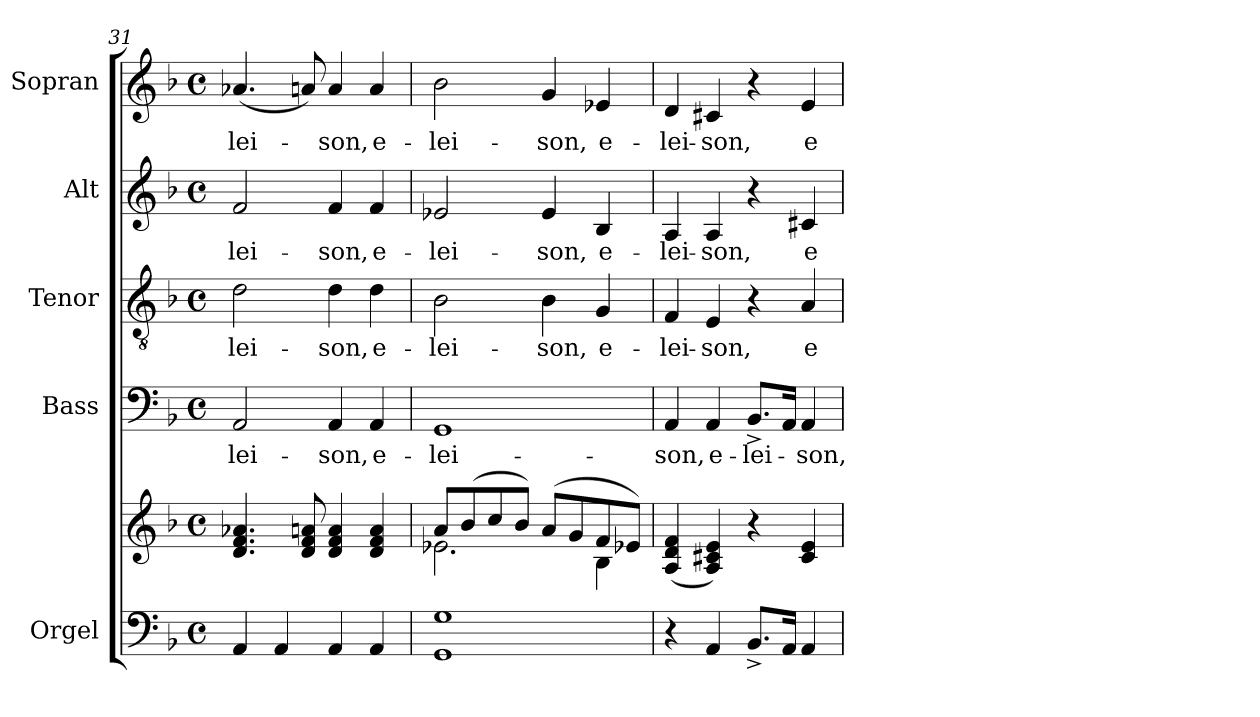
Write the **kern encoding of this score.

**kern	**kern	**kern	**text	**kern	**text	**kern	**text	**kern	**text
*part5	*part5	*part4	*part4	*part3	*part3	*part2	*part2	*part1	*part1
*staff6	*staff5	*staff4	*staff4	*staff3	*staff3	*staff2	*staff2	*staff1	*staff1
*I"Orgel	*	*I"Bass	*	*I"Tenor	*	*I"Alt	*	*I"Sopran	*
*I'Org.	*	*I'B.	*	*I'T.	*	*I'A.	*	*I'S.	*
*clefF4	*clefG2	*clefF4	*	*clefGv2	*	*clefG2	*	*clefG2	*
*k[b-]	*k[b-]	*k[b-]	*	*k[b-]	*	*k[b-]	*	*k[b-]	*
*F:	*F:	*F:	*	*F:	*	*F:	*	*F:	*
*M4/4	*M4/4	*M4/4	*	*M4/4	*	*M4/4	*	*M4/4	*
*met(c)	*met(c)	*met(c)	*	*met(c)	*	*met(c)	*	*met(c)	*
=31	=31	=31	=31	=31	=31	=31	=31	=31	=31
!	!	!	!LO:LY:b	!	!LO:LY:b	!	!LO:LY:b	!	!LO:LY:b
4AA/	4.d/ 4.f/ 4.a-X/	2AA/	-lei-	2d\	-lei-	2f/	-lei-	(<4.a-X/	-lei-
4AA/	.	.	.	.	.	.	.	.	.
.	8d/ 8f/ 8an/	.	.	.	.	.	.	8an/)	.
!	!	!	!LO:LY:b	!	!LO:LY:b	!	!LO:LY:b	!	!LO:LY:b
4AA/	4d/ 4f/ 4a/	4AA/	-son,	4d\	-son,	4f/	-son,	4a/	-son,
!	!	!	!LO:LY:b	!	!LO:LY:b	!	!LO:LY:b	!	!LO:LY:b
4AA/	4d/ 4f/ 4a/	4AA/	e-	4d\	e-	4f/	e-	4a/	e-
=32	=32	=32	=32	=32	=32	=32	=32	=32	=32
*	*^	*	*	*	*	*	*	*	*
!	!	!	!	!LO:LY:b	!	!LO:LY:b	!	!LO:LY:b	!	!LO:LY:b
1GG 1G	8a/L	2.e-X\	1GG	-lei-	2B-\	-lei-	2e-X/	-lei-	2b-\	-lei-
.	(>8b-/	.	.	.	.	.	.	.	.	.
.	8cc/	.	.	.	.	.	.	.	.	.
.	8b-/J)	.	.	.	.	.	.	.	.	.
!	!	!	!	!	!	!LO:LY:b	!	!LO:LY:b	!	!LO:LY:b
.	(>8a/L	.	.	.	4B-\	-son,	4e-/	-son,	4g/	-son,
.	8g/	.	.	.	.	.	.	.	.	.
!	!	!	!	!	!	!LO:LY:b	!	!LO:LY:b	!	!LO:LY:b
.	8f/	4B-\	.	.	4G/	e-	4B-/	e-	4e-X/	e-
.	8e-X/J)	.	.	.	.	.	.	.	.	.
*	*v	*v	*	*	*	*	*	*	*	*
=33	=33	=33	=33	=33	=33	=33	=33	=33	=33
!	!	!	!LO:LY:b	!	!LO:LY:b	!	!LO:LY:b	!	!LO:LY:b
4r	(<4A/ 4d/ 4f/	4AA/	-son,	4F/	-lei-	4A/	-lei-	4d/	-lei-
!	!	!	!LO:LY:b	!	!LO:LY:b	!	!LO:LY:b	!	!LO:LY:b
4AA/	4A/ 4c#X/ 4e/)	4AA/	e-	4E/	-son,	4A/	-son,	4c#X/	-son,
!	!	!	!LO:LY:b	!	!	!	!	!	!
8.BB-^</L	4r	8.BB-^>/L	-lei-	4r	.	4r	.	4r	.
16AA/Jk	.	16AA/Jk	.	.	.	.	.	.	.
!	!	!	!LO:LY:b	!	!LO:LY:b	!	!LO:LY:b	!	!LO:LY:b
4AA/	4c#/ 4e/	4AA/	-son,	4A/	e-	4c#X/	e-	4e/	e-
=	=	=	=	=	=	=	=	=	=
*-	*-	*-	*-	*-	*-	*-	*-	*-	*-
